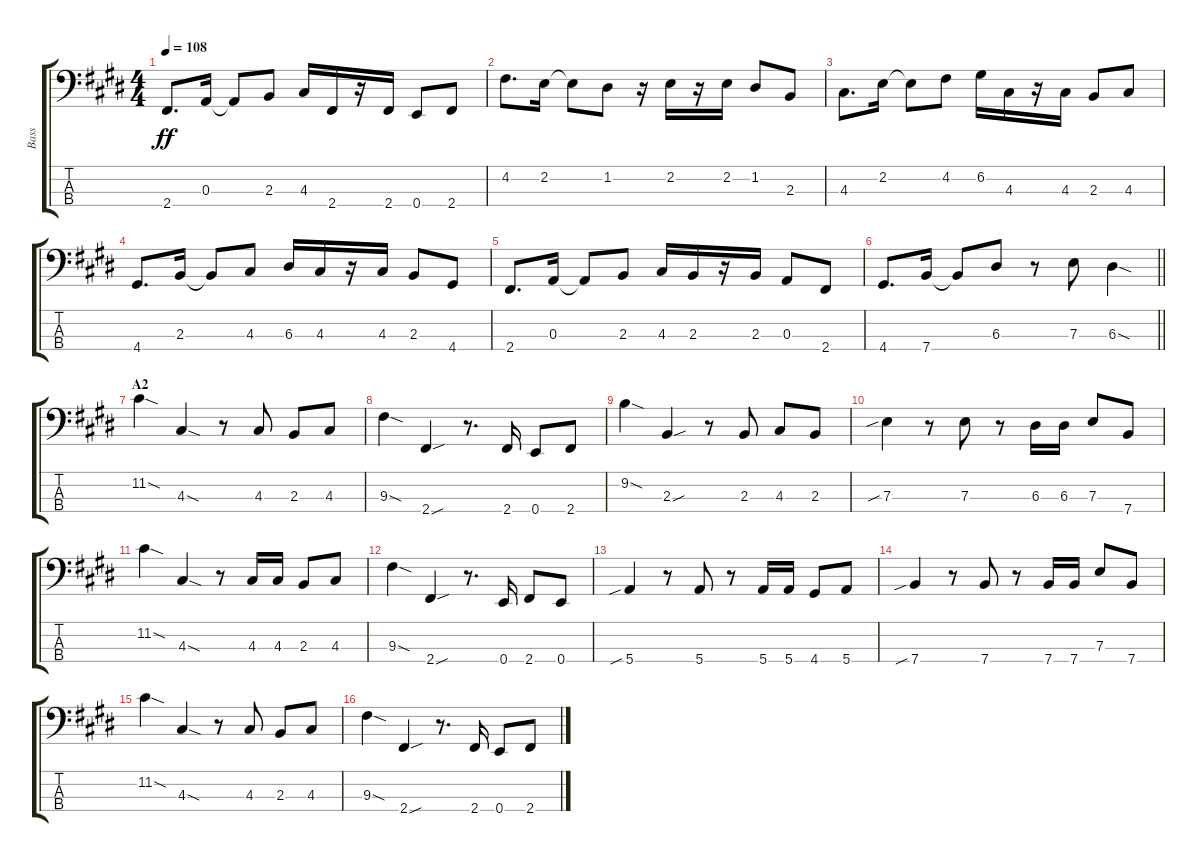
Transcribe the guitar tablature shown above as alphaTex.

\track ("Bass" "Bass") {instrument electricbasspick}
\staff {score tabs}
\tuning (G2 D2 A1 E1) {hide}
\ts (4 4)
\tempo 108
\clef f4
\ks e
2.4.8{d dy ff} 0.3.16 0.3{t}.8 2.3.8 4.3.16 2.4.16 r.16 2.4.16 0.4.8 2.4.8 |
4.2.8{d} 2.2.16 2.2{t}.8 1.2.8 r.16 2.2.16 r.16 2.2.16 1.2.8 2.3.8 |
4.3.8{d} 2.2.16 2.2{t}.8 4.2.8 6.2.16 4.3.16 r.16 4.3.16 2.3.8 4.3.8 |
4.4.8{d} 2.3.16 2.3{t}.8 4.3.8 6.3.16 4.3.16 r.16 4.3.16 2.3.8 4.4.8 |
2.4.8{d} 0.3.16 0.3{t}.8 2.3.8 4.3.16 2.3.16 r.16 2.3.16 0.3.8 2.4.8 |
\barLineRight lightlight
4.4.8{d} 7.4.16 7.4{t}.8 6.3.8 r.8 7.3.8 6.3{sod}.4 |
\section ("" "A2")
11.2{sod}.4 4.3{sod}.4 r.8 4.3.8 2.3.8 4.3.8 |
9.3{sod}.4 2.4{sou}.4 r.8{d} 2.4.16 0.4.8 2.4.8 |
9.2{sod}.4 2.3{sou}.4 r.8 2.3.8 4.3.8 2.3.8 |
7.3{sib}.4 r.8 7.3.8 r.8 6.3.16 6.3.16 7.3.8 7.4.8 |
11.2{sod}.4 4.3{sod}.4 r.8 4.3.16 4.3.16 2.3.8 4.3.8 |
9.3{sod}.4 2.4{sou}.4 r.8{d} 0.4.16 2.4.8 0.4.8 |
5.4{sib}.4 r.8 5.4.8 r.8 5.4.16 5.4.16 4.4.8 5.4.8 |
7.4{sib}.4 r.8 7.4.8 r.8 7.4.16 7.4.16 7.3.8 7.4.8 |
11.2{sod}.4 4.3{sod}.4 r.8 4.3.8 2.3.8 4.3.8 |
9.3{sod}.4 2.4{sou}.4 r.8{d} 2.4.16 0.4.8 2.4.8
